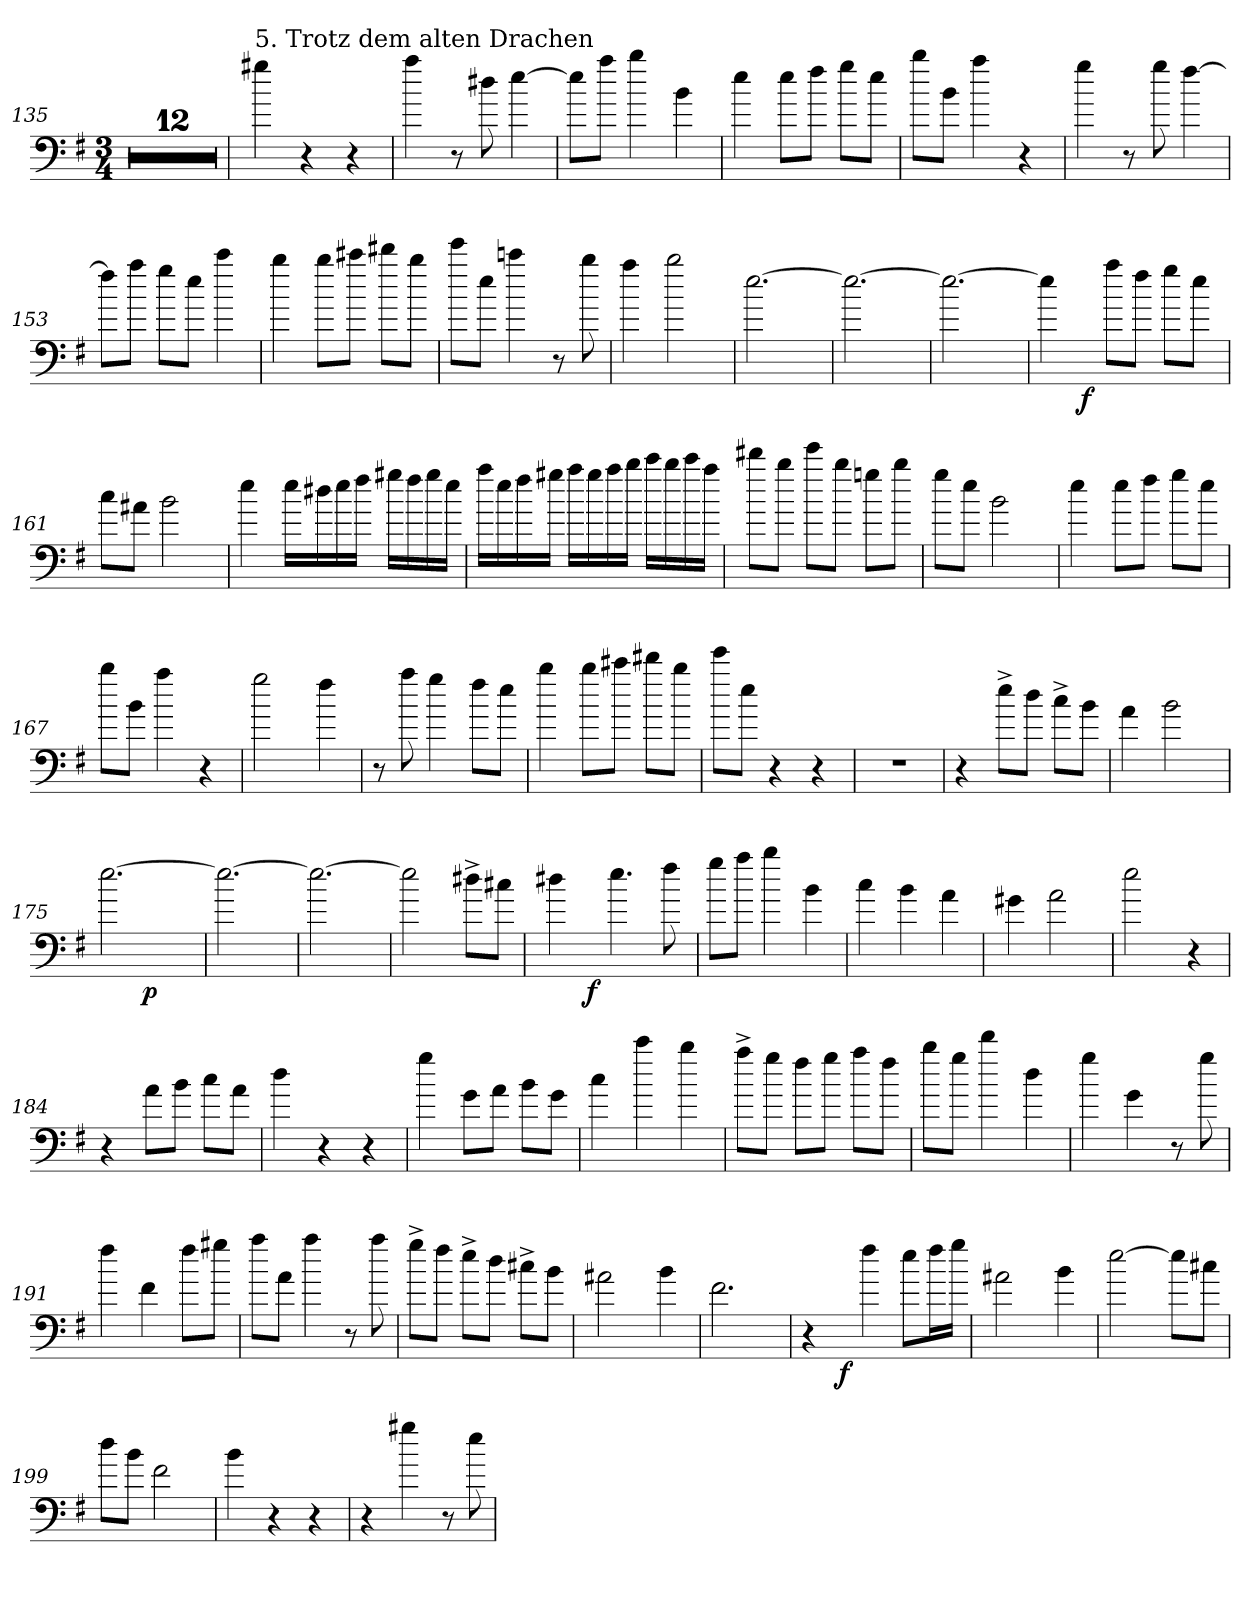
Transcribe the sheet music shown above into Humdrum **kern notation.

**kern	**dynam
*part1	*part1
*staff1	*staff1
*clefF4	*
*k[f#]	*
*G:	*
*M3/4	*
=135	=135
2.r	.
=136	=136
2.r	.
=137	=137
2.r	.
=138	=138
2.r	.
=139	=139
2.r	.
=140	=140
2.r	.
=141	=141
2.r	.
=142	=142
2.r	.
=143	=143
2.r	.
=144	=144
2.r	.
=145	=145
2.r	.
=146	=146
2.r;<	.
!!LO:LB:g=z
=147	=147
!LO:TX:a:t=5. Trotz dem alten Drachen	!
4gg#X\	.
4r	.
4r	.
=148	=148
4aa\	.
8r	.
8dd#X\	.
[>4ee\	.
=149	=149
8ee\L]	.
8aa\J	.
4bb\	.
4b\	.
=150	=150
4ee\	.
8ee\L	.
8ff#\J	.
8gg\L	.
8ee\J	.
=151	=151
8bb\L	.
8b\J	.
4aa\	.
4r	.
=152	=152
4gg\	.
8r	.
8gg\	.
[>4ff#\	.
=153	=153
8ff#\L]	.
8aa\J	.
8gg\L	.
8ee\J	.
4ccc\	.
!!LO:LB:g=z
=154	=154
4bb\	.
8bb\L	.
8ccc#X\J	.
8ddd#X\L	.
8bb\J	.
=155	=155
8eee\L	.
8ee\J	.
4cccn\	.
8r	.
8bb\	.
=156	=156
4aa\	.
2bb\	.
=157	=157
[>2.ee\	.
=158	=158
2.ee\_	.
=159	=159
2.ee\_	.
=160	=160
*^	*
4ee\]	8ryy	.
.	32ryy	.
!	!	!LO:DY:b
.	2ryy	f
8aa\L	.	.
8ff#\J	.	.
8gg\L	.	.
8ee\J	.	.
.	16.ryy	.
*v	*v	*
=161	=161
8cc\L	.
8a#X\J	.
2b\	.
!!LO:LB:g=z
=162	=162
4ee\	.
16ee\LL	.
16dd#X\	.
16ee\	.
16ff#\JJ	.
16gg#X\LL	.
16ff#\	.
16gg#\	.
16ee\JJ	.
=163	=163
16aa\LL	.
16ee\	.
16ff#\	.
16gg#X\JJ	.
16aa\LL	.
16gg#\	.
16aa\	.
16bb\JJ	.
16ccc\LL	.
16bb\	.
16ccc\	.
16aa\JJ	.
=164	=164
8ddd#X\L	.
8bb\J	.
8eee\L	.
8bb\J	.
8ggn\L	.
8bb\J	.
=165	=165
8gg\L	.
8ee\J	.
2b\	.
=166	=166
4ee\	.
8ee\L	.
8ff#\J	.
8gg\L	.
8ee\J	.
!!LO:LB:g=z
=167	=167
8bb\L	.
8b\J	.
4aa\	.
4r	.
=168	=168
2gg\	.
4ff#\	.
=169	=169
8r	.
8aa\	.
4gg\	.
8ff#\L	.
8ee\J	.
=170	=170
4bb\	.
8bb\L	.
8ccc#X\J	.
8ddd#X\L	.
8bb\J	.
=171	=171
8eee\L	.
8ee\J	.
4r	.
4r	.
=172	=172
!LO:N:vis=1	!
2.r	.
!!LO:PB:g=z
=173	=173
4r	.
8ee^>\L	.
8dd\J	.
8cc^>\L	.
8b\J	.
=174	=174
4a\	.
2b\	.
=175	=175
*^	*
[>2.ee\	4ryy	.
!	!	!LO:DY:b
.	2ryy	p
*v	*v	*
=176	=176
2.ee\_	.
=177	=177
2.ee\_	.
=178	=178
2ee\]	.
8dd#X^>\L	.
8cc#X\J	.
=179	=179
*^	*
4dd#X\	8ryy	.
.	32ryy	.
!	!	!LO:DY:b
.	2ryy	f
4.ee\	.	.
8ff#\	.	.
.	16.ryy	.
*v	*v	*
=180	=180
8gg\L	.
8aa\J	.
4bb\	.
4b\	.
=181	=181
4cc\	.
4b\	.
4a\	.
!!LO:LB:g=z
=182	=182
4g#X\	.
2a\	.
=183	=183
2ee\	.
4r	.
=184	=184
4r	.
8a\L	.
8b\J	.
8cc\L	.
8a\J	.
=185	=185
4dd\	.
4r	.
4r	.
=186	=186
4gg\	.
8g\L	.
8a\J	.
8b\L	.
8g\J	.
=187	=187
4cc\	.
4ccc\	.
4bb\	.
=188	=188
8aa^>\L	.
8gg\J	.
8ff#\L	.
8gg\J	.
8aa\L	.
8ff#\J	.
!!LO:LB:g=z
=189	=189
8bb\L	.
8gg\J	.
4ddd\	.
4dd\	.
=190	=190
4gg\	.
4g\	.
8r	.
8gg\	.
=191	=191
4ff#\	.
4f#\	.
8ff#\L	.
8gg#X\J	.
=192	=192
8aa\L	.
8a\J	.
4aa\	.
8r	.
8aa\	.
=193	=193
8gg^>\L	.
8ff#\J	.
8ee^>\L	.
8dd\J	.
8cc#X^>\L	.
8b\J	.
=194	=194
2a#X\	.
4b\	.
=195	=195
2.f#\	.
!!LO:LB:g=z
=196	=196
*^	*
4r	8ryy	.
.	32ryy	.
!	!	!LO:DY:b
.	2ryy	f
4ff#\	.	.
8ee\L	.	.
16ff#\L	.	.
.	16.ryy	.
16gg\JJ	.	.
*v	*v	*
=197	=197
2a#X\	.
4b\	.
=198	=198
[>2ee\	.
8ee\L]	.
8cc#X\J	.
=199	=199
8dd\L	.
8b\J	.
2f#\	.
=200	=200
4b\	.
4r	.
4r	.
=201	=201
4r	.
4gg#X\	.
8r	.
8ee\	.
=	=
*-	*-
